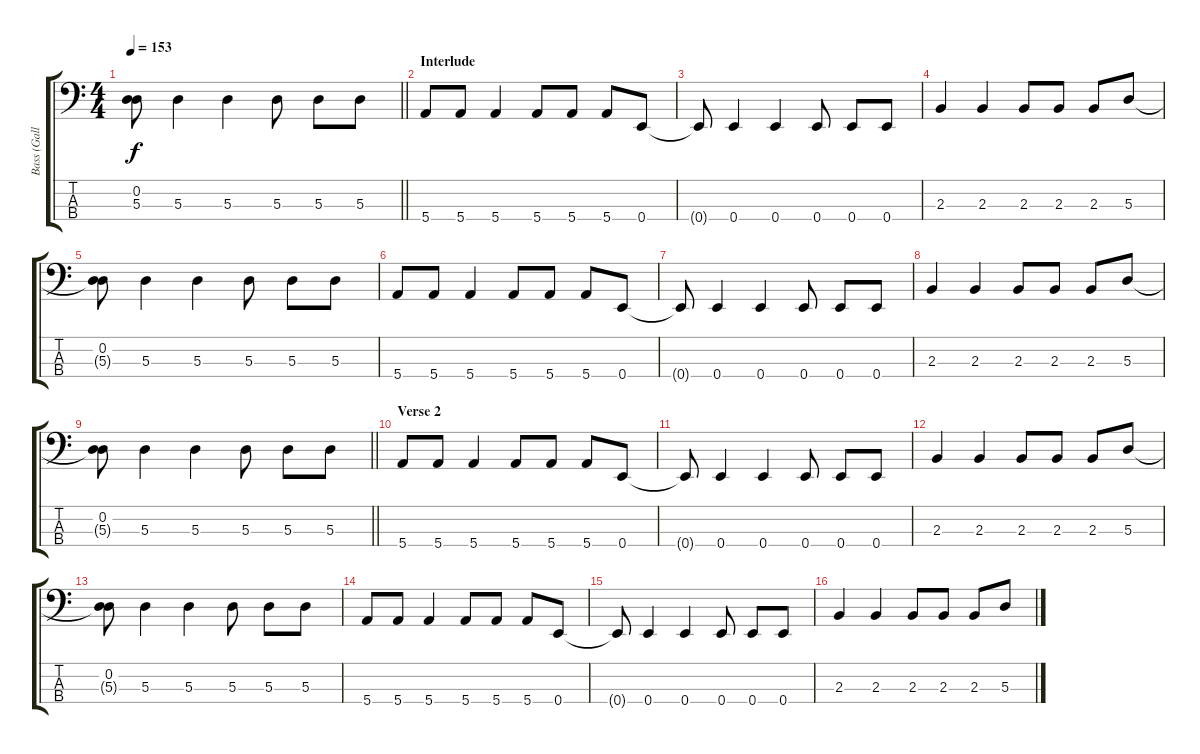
\track ("Bass (Gallup)" "Bass (Gall") {instrument electricbassfinger}
\staff {score tabs}
\tuning (G2 D2 A1 E1) {hide}
\ts (4 4)
\tempo 153
\clef f4
\barLineRight lightlight
\ks c
(0.2 5.3{t}).8{dy f} 5.3.4 5.3.4 5.3.8 5.3.8 5.3.8 |
\section ("" "Interlude")
5.4.8 5.4.8 5.4.4 5.4.8 5.4.8 5.4.8 0.4.8 |
0.4{t}.8 0.4.4 0.4.4 0.4.8 0.4.8 0.4.8 |
2.3.4 2.3.4 2.3.8 2.3.8 2.3.8 5.3.8 |
(0.2 5.3{t}).8 5.3.4 5.3.4 5.3.8 5.3.8 5.3.8 |
5.4.8 5.4.8 5.4.4 5.4.8 5.4.8 5.4.8 0.4.8 |
0.4{t}.8 0.4.4 0.4.4 0.4.8 0.4.8 0.4.8 |
2.3.4 2.3.4 2.3.8 2.3.8 2.3.8 5.3.8 |
\barLineRight lightlight
(0.2 5.3{t}).8 5.3.4 5.3.4 5.3.8 5.3.8 5.3.8 |
\section ("" "Verse 2")
5.4.8 5.4.8 5.4.4 5.4.8 5.4.8 5.4.8 0.4.8 |
0.4{t}.8 0.4.4 0.4.4 0.4.8 0.4.8 0.4.8 |
2.3.4 2.3.4 2.3.8 2.3.8 2.3.8 5.3.8 |
(0.2 5.3{t}).8 5.3.4 5.3.4 5.3.8 5.3.8 5.3.8 |
5.4.8 5.4.8 5.4.4 5.4.8 5.4.8 5.4.8 0.4.8 |
0.4{t}.8 0.4.4 0.4.4 0.4.8 0.4.8 0.4.8 |
2.3.4 2.3.4 2.3.8 2.3.8 2.3.8 5.3.8
